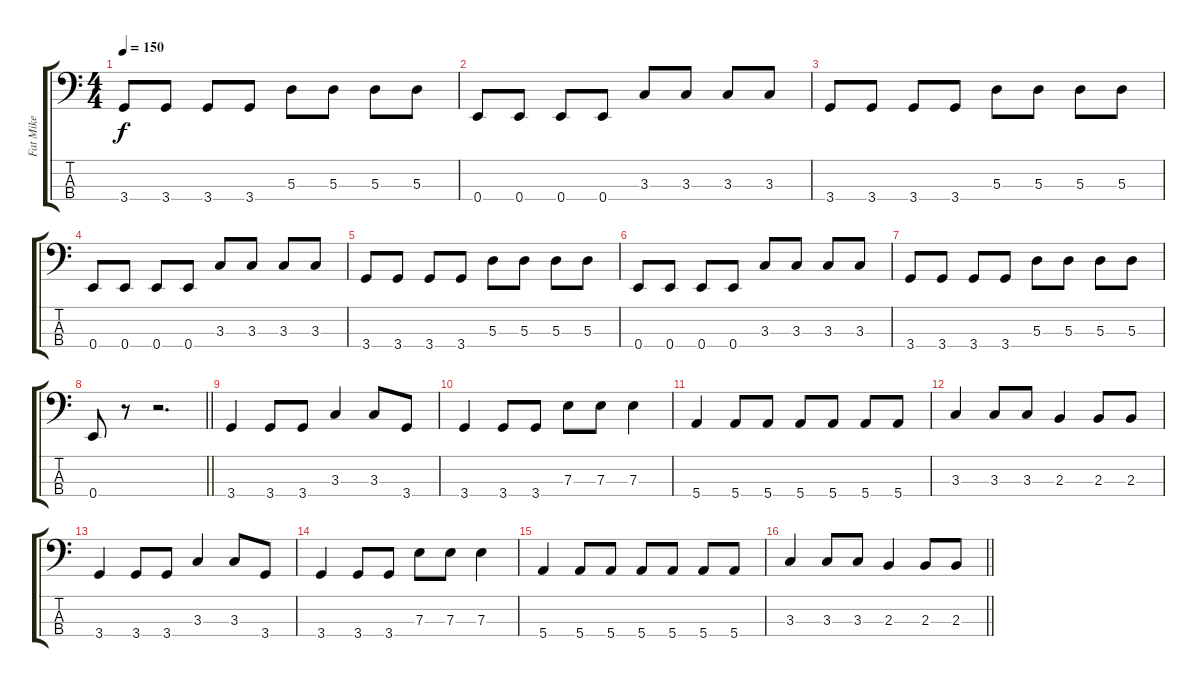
\track ("Fat Mike" "Fat Mike") {instrument electricbasspick}
\staff {score tabs}
\tuning (G2 D2 A1 E1) {hide}
\ts (4 4)
\section ("" "")
\tempo 150
\clef f4
\ks c
3.4.8{dy f} 3.4.8 3.4.8 3.4.8 5.3.8 5.3.8 5.3.8 5.3.8 |
0.4.8 0.4.8 0.4.8 0.4.8 3.3.8 3.3.8 3.3.8 3.3.8 |
3.4.8 3.4.8 3.4.8 3.4.8 5.3.8 5.3.8 5.3.8 5.3.8 |
0.4.8 0.4.8 0.4.8 0.4.8 3.3.8 3.3.8 3.3.8 3.3.8 |
3.4.8 3.4.8 3.4.8 3.4.8 5.3.8 5.3.8 5.3.8 5.3.8 |
0.4.8 0.4.8 0.4.8 0.4.8 3.3.8 3.3.8 3.3.8 3.3.8 |
3.4.8 3.4.8 3.4.8 3.4.8 5.3.8 5.3.8 5.3.8 5.3.8 |
\barLineRight lightlight
0.4.8 r.8 r.2{d} |
\section ("" "")
3.4.4 3.4.8 3.4.8 3.3.4 3.3.8 3.4.8 |
3.4.4 3.4.8 3.4.8 7.3.8 7.3.8 7.3.4 |
5.4.4 5.4.8 5.4.8 5.4.8 5.4.8 5.4.8 5.4.8 |
3.3.4 3.3.8 3.3.8 2.3.4 2.3.8 2.3.8 |
3.4.4 3.4.8 3.4.8 3.3.4 3.3.8 3.4.8 |
3.4.4 3.4.8 3.4.8 7.3.8 7.3.8 7.3.4 |
5.4.4 5.4.8 5.4.8 5.4.8 5.4.8 5.4.8 5.4.8 |
\barLineRight lightlight
3.3.4 3.3.8 3.3.8 2.3.4 2.3.8 2.3.8
